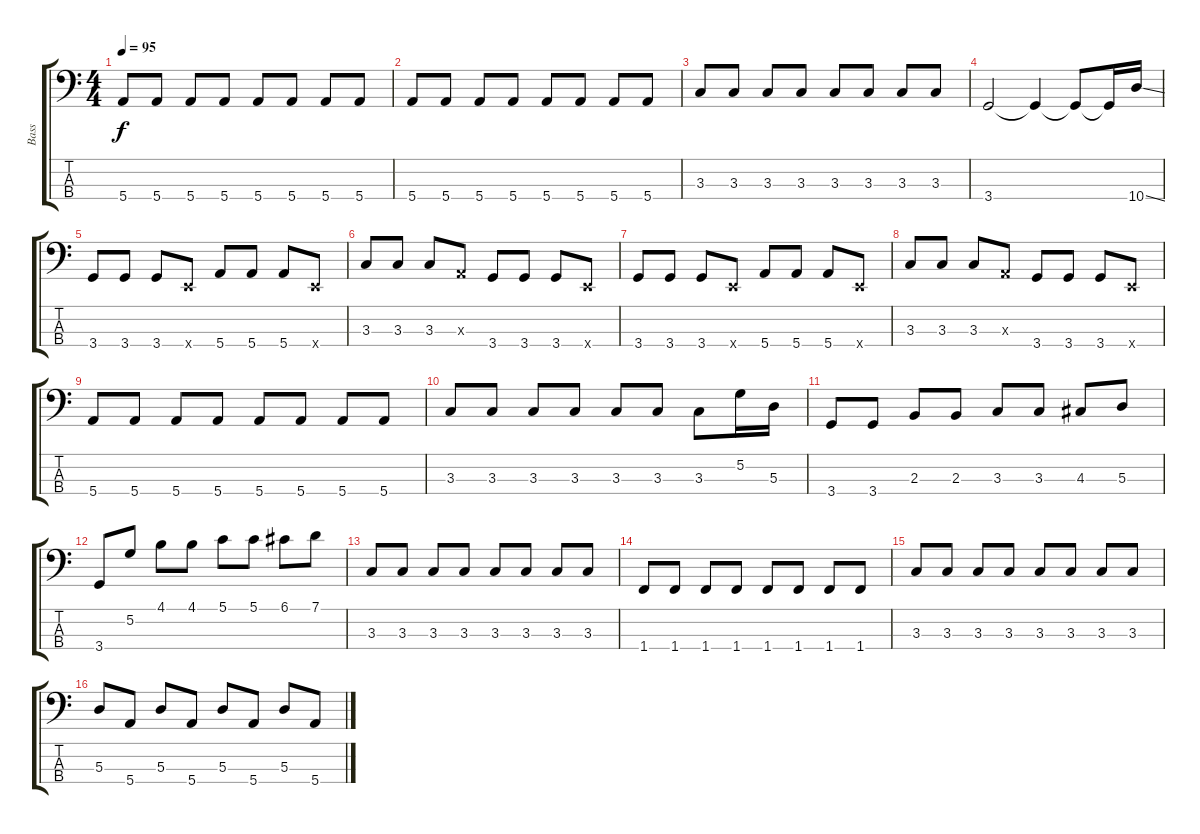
\track ("Bass" "Bass") {instrument electricbassfinger}
\staff {score tabs}
\tuning (G2 D2 A1 E1) {hide}
\ts (4 4)
\tempo 95
\clef f4
\ks c
5.4.8{dy f instrument electricbassfinger} 5.4.8 5.4.8 5.4.8 5.4.8 5.4.8 5.4.8 5.4.8 |
5.4.8 5.4.8 5.4.8 5.4.8 5.4.8 5.4.8 5.4.8 5.4.8 |
3.3.8 3.3.8 3.3.8 3.3.8 3.3.8 3.3.8 3.3.8 3.3.8 |
3.4.2 3.4{t}.4 3.4{t}.8 3.4{t}.16 10.4{ss}.16 |
3.4.8 3.4.8 3.4.8 0.4{x}.8 5.4.8 5.4.8 5.4.8 0.4{x}.8 |
3.3.8 3.3.8 3.3.8 0.3{x}.8 3.4.8 3.4.8 3.4.8 0.4{x}.8 |
3.4.8 3.4.8 3.4.8 0.4{x}.8 5.4.8 5.4.8 5.4.8 0.4{x}.8 |
3.3.8 3.3.8 3.3.8 0.3{x}.8 3.4.8 3.4.8 3.4.8 0.4{x}.8 |
5.4.8 5.4.8 5.4.8 5.4.8 5.4.8 5.4.8 5.4.8 5.4.8 |
3.3.8 3.3.8 3.3.8 3.3.8 3.3.8 3.3.8 3.3.8 5.2.16 5.3.16 |
3.4.8 3.4.8 2.3.8 2.3.8 3.3.8 3.3.8 4.3.8 5.3.8 |
3.4.8 5.2.8 4.1.8 4.1.8 5.1.8 5.1.8 6.1.8 7.1.8 |
3.3.8 3.3.8 3.3.8 3.3.8 3.3.8 3.3.8 3.3.8 3.3.8 |
1.4.8 1.4.8 1.4.8 1.4.8 1.4.8 1.4.8 1.4.8 1.4.8 |
3.3.8 3.3.8 3.3.8 3.3.8 3.3.8 3.3.8 3.3.8 3.3.8 |
5.3.8 5.4.8 5.3.8 5.4.8 5.3.8 5.4.8 5.3.8 5.4.8
